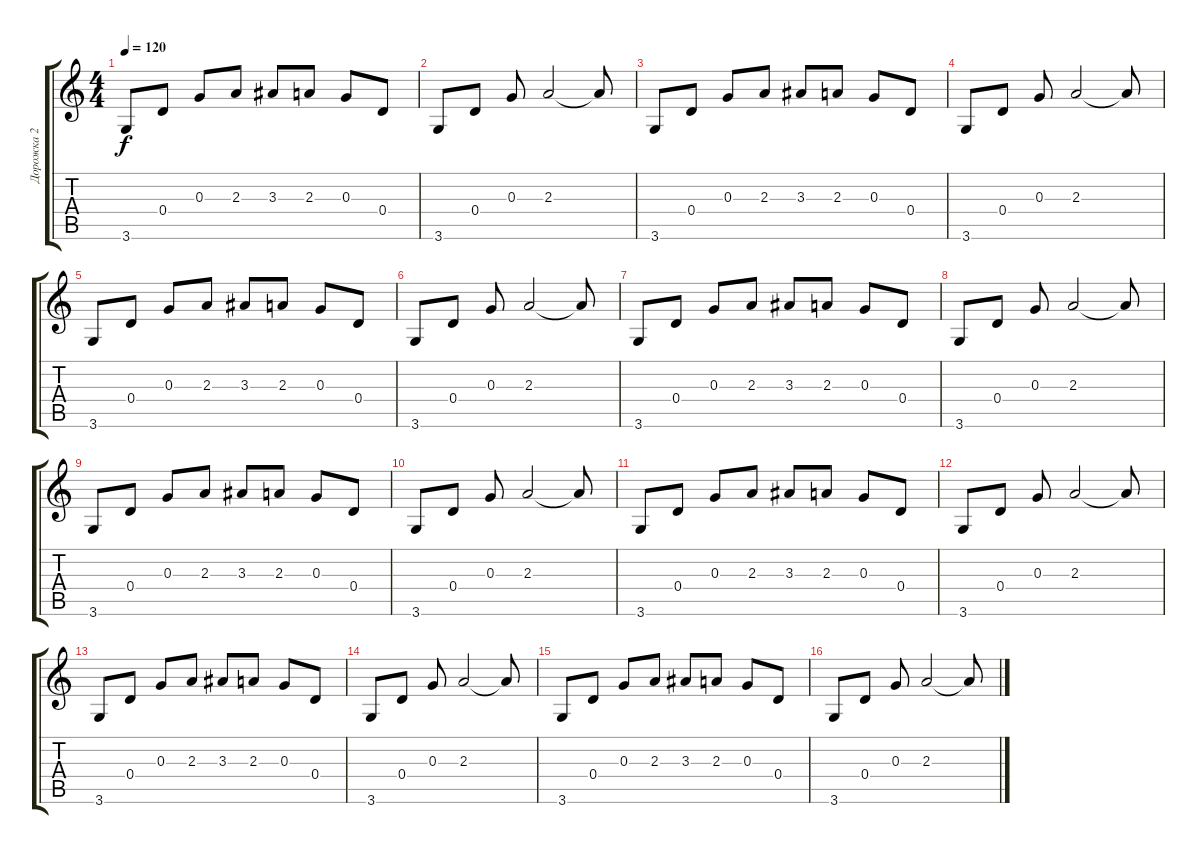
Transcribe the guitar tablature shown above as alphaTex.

\track ("Дорожка 2" "Дорожка 2") {instrument acousticguitarsteel}
\staff {score tabs}
\tuning (E4 B3 G3 D3 A2 E2) {hide}
\ts (4 4)
\tempo 120
\clef g2
\ks c
3.6.8{dy f instrument acousticguitarsteel} 0.4.8 0.3.8 2.3.8 3.3.8 2.3.8 0.3.8 0.4.8 |
3.6.8 0.4.8 0.3.8 2.3.2 2.3{t}.8 |
3.6.8 0.4.8 0.3.8 2.3.8 3.3.8 2.3.8 0.3.8 0.4.8 |
3.6.8 0.4.8 0.3.8 2.3.2 2.3{t}.8 |
3.6.8 0.4.8 0.3.8 2.3.8 3.3.8 2.3.8 0.3.8 0.4.8 |
3.6.8 0.4.8 0.3.8 2.3.2 2.3{t}.8 |
3.6.8 0.4.8 0.3.8 2.3.8 3.3.8 2.3.8 0.3.8 0.4.8 |
3.6.8 0.4.8 0.3.8 2.3.2 2.3{t}.8 |
3.6.8 0.4.8 0.3.8 2.3.8 3.3.8 2.3.8 0.3.8 0.4.8 |
3.6.8 0.4.8 0.3.8 2.3.2 2.3{t}.8 |
3.6.8 0.4.8 0.3.8 2.3.8 3.3.8 2.3.8 0.3.8 0.4.8 |
3.6.8 0.4.8 0.3.8 2.3.2 2.3{t}.8 |
3.6.8 0.4.8 0.3.8 2.3.8 3.3.8 2.3.8 0.3.8 0.4.8 |
3.6.8 0.4.8 0.3.8 2.3.2 2.3{t}.8 |
3.6.8 0.4.8 0.3.8 2.3.8 3.3.8 2.3.8 0.3.8 0.4.8 |
3.6.8 0.4.8 0.3.8 2.3.2 2.3{t}.8
